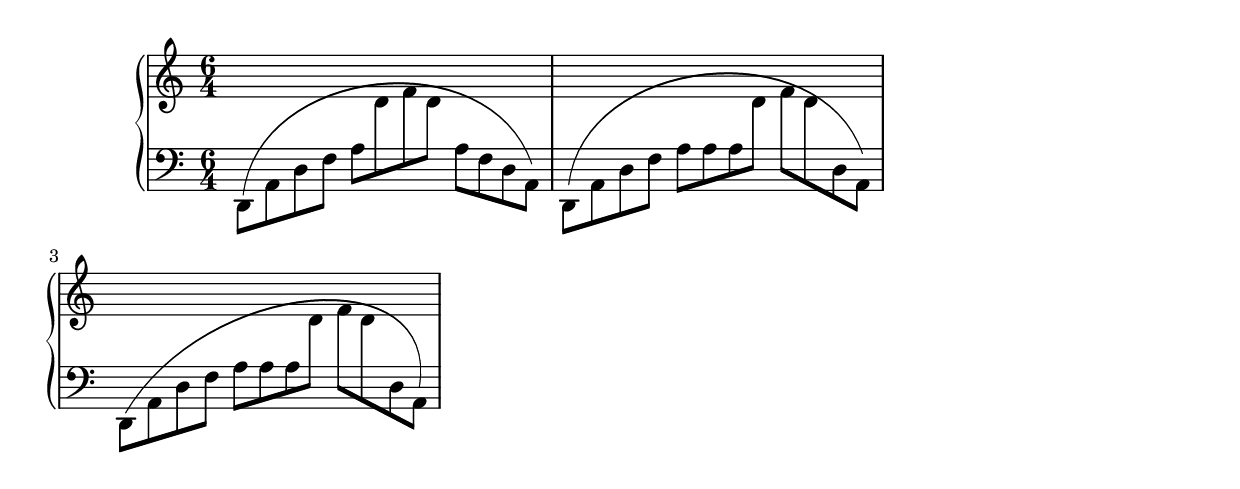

\version "2.6.0"

\header {

    texidoc="
Extreme slurs are scaled to fit the pattern, but only  symmetrically.
Asymmetric slurs are created by setting @code{eccentricity}."

}
\layout {
    raggedright = ##t
}

baseWalk =  \relative c {
    \time 6/4
    \stemDown
    \slurUp
    d,8[( a' d f] a[ d f d] a[ f d  a)]
    d,8[( a' d f] a[ a a d] f[ d d,  a)]
    \once\override Slur #'eccentricity = #6.0
    d,8[( a' d f] a[ a a d] f[ d d,  a)]
}

\context PianoStaff 
    \autochange \baseWalk


